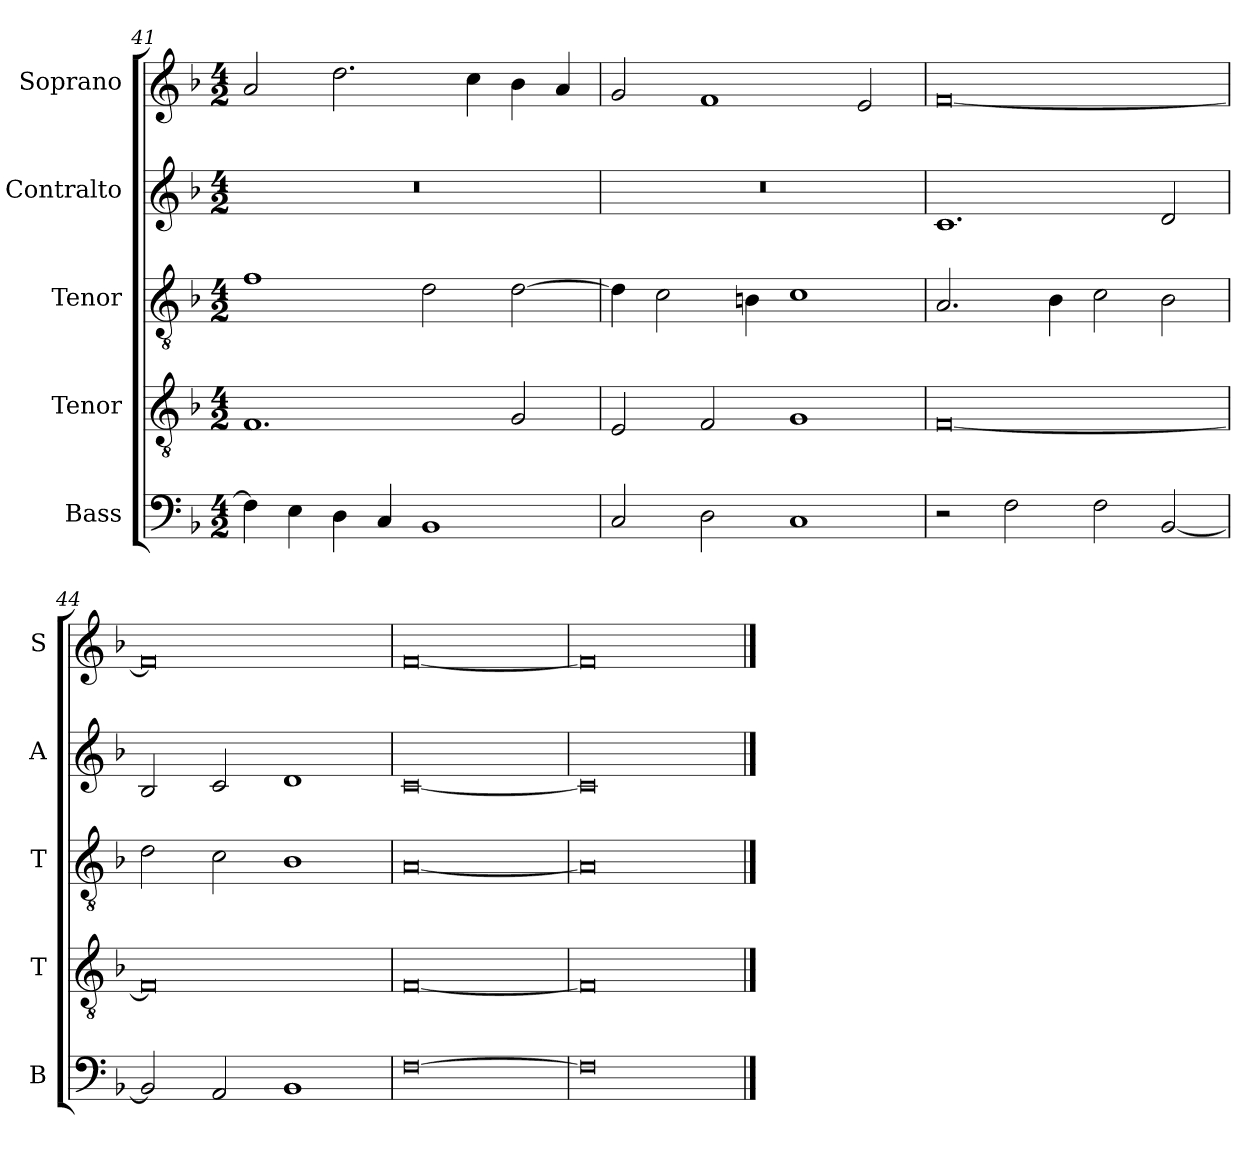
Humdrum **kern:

**kern	**kern	**kern	**kern	**kern
*part5	*part4	*part3	*part2	*part1
*staff5	*staff4	*staff3	*staff2	*staff1
*I"Bass	*I"Tenor	*I"Tenor	*I"Contralto	*I"Soprano
*I'B	*I'T	*I'T	*I'A	*I'S
*clefF4	*clefGv2	*clefGv2	*clefG2	*clefG2
*k[b-]	*k[b-]	*k[b-]	*k[b-]	*k[b-]
*M4/2	*M4/2	*M4/2	*M4/2	*M4/2
=41	=41	=41	=41	=41
4F]	1.F	1f	0r	2a
4E	.	.	.	.
4D	.	.	.	2.dd
4C	.	.	.	.
1BB-	.	2d	.	.
.	.	.	.	4cc
.	2G	[2d	.	4b-
.	.	.	.	4a
=42	=42	=42	=42	=42
2C	2E	4d]	0r	2g
.	.	2c	.	.
2D	2F	.	.	1f
.	.	4Bn	.	.
1C	1G	1c	.	.
.	.	.	.	2e
=43	=43	=43	=43	=43
2r	[0F	2.A	1.c	[0f
2F	.	.	.	.
.	.	4B-	.	.
2F	.	2c	.	.
[2BB-	.	2B-	2d	.
=44	=44	=44	=44	=44
2BB-]	0F]	2d	2B-	0f]
2AA	.	2c	2c	.
1BB-	.	1B-	1d	.
=45	=45	=45	=45	=45
[0F	[0F	[0A	[0c	[0f
=46	=46	=46	=46	=46
0F]	0F]	0A]	0c]	0f]
==	==	==	==	==
*-	*-	*-	*-	*-
